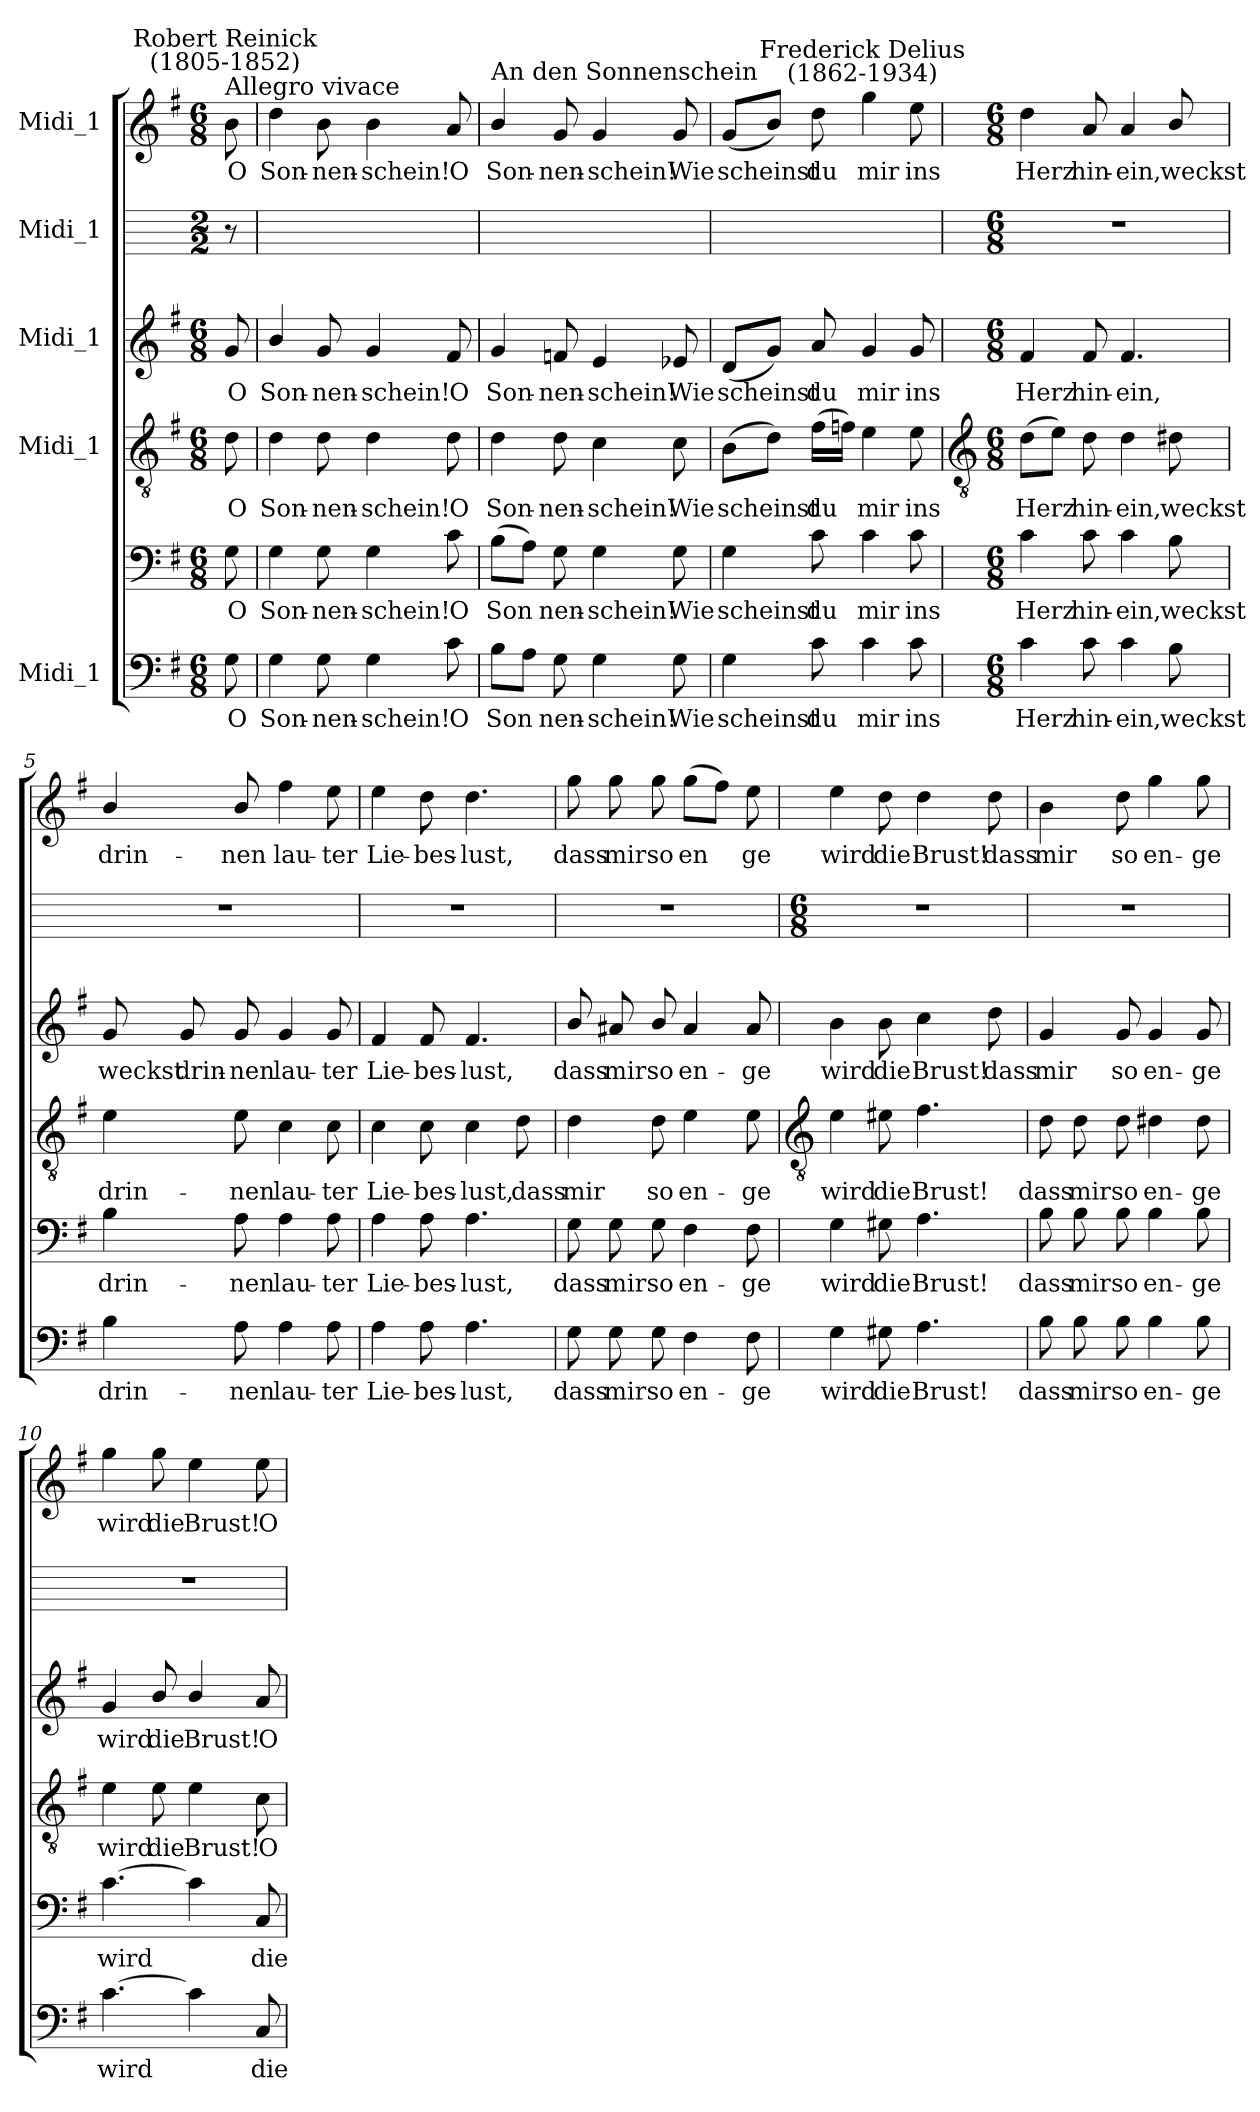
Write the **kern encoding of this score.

**kern	**text	**kern	**text	**kern	**text	**kern	**text	**kern	**kern	**text
*part5	*part5	*part5	*part5	*part4	*part4	*part3	*part3	*part2	*part1	*part1
*staff6	*staff6	*staff5	*staff5	*staff4	*staff4	*staff3	*staff3	*staff2	*staff1	*staff1
*I"Midi_1	*	*	*	*I"Midi_1	*	*I"Midi_1	*	*I"Midi_1	*I"Midi_1	*
*	*	*clefF4	*	*clefGv2	*	*clefG2	*	*	*clefG2	*
*k[f#]	*	*k[f#]	*	*k[f#]	*	*k[f#]	*	*	*k[f#]	*
*G:	*	*G:	*	*G:	*	*G:	*	*	*G:	*
*M6/8	*	*M6/8	*	*M6/8	*	*M6/8	*	*M2/2	*M6/8	*
=	=	=	=	=	=	=	=	=	=	=
!	!	!	!	!	!	!	!	!	!LO:TX:a:t=Allegro vivace	!
!	!	!	!	!	!	!	!	!	!LO:TX:a:cj:t=Robert Reinick\n(1805-1852)	!
!	!LO:LY:b	!	!LO:LY:b	!	!LO:LY:b	!	!LO:LY:b	!	!	!LO:LY:b
8G	O	8G	O	8d	O	8g	O	8r	8b	O
=1	=1	=1	=1	=1	=1	=1	=1	=1	=1	=1
!	!LO:LY:b	!	!LO:LY:b	!	!LO:LY:b	!	!LO:LY:b	!	!	!LO:LY:b
4G	Son-	4G	Son-	4d	Son-	4b/	Son-	2.r	4dd	Son-
!	!LO:LY:b	!	!LO:LY:b	!	!LO:LY:b	!	!LO:LY:b	!	!	!LO:LY:b
8G	-nen-	8G	-nen-	8d	-nen-	8g	-nen-	.	8b	-nen-
!	!LO:LY:b	!	!LO:LY:b	!	!LO:LY:b	!	!LO:LY:b	!	!	!LO:LY:b
4G	-schein!	4G	-schein!	4d	-schein!	4g	-schein!	.	4b	-schein!
!	!LO:LY:b	!	!LO:LY:b	!	!LO:LY:b	!	!LO:LY:b	!	!	!LO:LY:b
8c	O	8c	O	8d	O	8f#	O	.	8a	O
=2	=2	=2	=2	=2	=2	=2	=2	=2	=2	=2
!	!	!	!	!	!	!	!	!	!LO:TX:a:t=An den Sonnenschein	!
!	!LO:LY:b	!	!LO:LY:b	!	!LO:LY:b	!	!LO:LY:b	!	!	!LO:LY:b
8BL	Son	(>8BL	Son	4d	Son-	4g	Son-	2.r	4b/	Son-
8AJ	.	8AJ)	.	.	.	.	.	.	.	.
!	!LO:LY:b	!	!LO:LY:b	!	!LO:LY:b	!	!LO:LY:b	!	!	!LO:LY:b
8G	nen-	8G	nen-	8d	-nen-	8fn	-nen-	.	8g	-nen-
!	!LO:LY:b	!	!LO:LY:b	!	!LO:LY:b	!	!LO:LY:b	!	!	!LO:LY:b
4G	-schein!	4G	-schein!	4c	-schein!	4e	-schein!	.	4g	-schein!
!	!LO:LY:b	!	!LO:LY:b	!	!LO:LY:b	!	!LO:LY:b	!	!	!LO:LY:b
8G	Wie	8G	Wie	8c	Wie	8e-X	Wie	.	8g	Wie
=3	=3	=3	=3	=3	=3	=3	=3	=3	=3	=3
!	!LO:LY:b	!	!LO:LY:b	!	!LO:LY:b	!	!LO:LY:b	!	!	!LO:LY:b
4G	scheinst	4G	scheinst	(>8BL	scheinst	(<8dL	scheinst	2.r	(<8gL	scheinst
.	.	.	.	8dJ)	.	8gJ)	.	.	8bJ)	.
!	!LO:LY:b	!	!LO:LY:b	!	!LO:LY:b	!	!LO:LY:b	!	!	!LO:LY:b
8c	du	8c	du	(>16f#LL	du	8a	du	.	8dd	du
.	.	.	.	16fnJJ)	.	.	.	.	.	.
!	!	!	!	!	!	!	!	!	!LO:TX:a:cj:t=Frederick Delius\n(1862-1934)	!
!	!LO:LY:b	!	!LO:LY:b	!	!LO:LY:b	!	!LO:LY:b	!	!	!LO:LY:b
4c	mir	4c	mir	4e	mir	4g	mir	.	4gg	mir
!	!LO:LY:b	!	!LO:LY:b	!	!LO:LY:b	!	!LO:LY:b	!	!	!LO:LY:b
8c	ins	8c	ins	8e	ins	8g	ins	.	8ee	ins
!!LO:LB:g=z
=4	=4	=4	=4	=4	=4	=4	=4	=4	=4	=4
*	*	*	*	*clefGv2	*	*	*	*	*	*
*M6/8	*	*M6/8	*	*M6/8	*	*M6/8	*	*M6/8	*M6/8	*
!	!LO:LY:b	!	!LO:LY:b	!	!LO:LY:b	!	!LO:LY:b	!	!	!LO:LY:b
4c	Herz	4c	Herz	(>8dL	Herz	4f#	Herz	2.r	4dd	Herz
.	.	.	.	8eJ)	.	.	.	.	.	.
!	!LO:LY:b	!	!LO:LY:b	!	!LO:LY:b	!	!LO:LY:b	!	!	!LO:LY:b
8c	hin-	8c	hin-	8d	hin-	8f#	hin-	.	8a	hin-
!	!LO:LY:b	!	!LO:LY:b	!	!LO:LY:b	!	!LO:LY:b	!	!	!LO:LY:b
4c	-ein,	4c	-ein,	4d	-ein,	4.f#	-ein,	.	4a	-ein,
!	!LO:LY:b	!	!LO:LY:b	!	!LO:LY:b	!	!	!	!	!LO:LY:b
8B	weckst	8B	weckst	8d#X	weckst	.	.	.	8b/	weckst
=5	=5	=5	=5	=5	=5	=5	=5	=5	=5	=5
!	!LO:LY:b	!	!LO:LY:b	!	!LO:LY:b	!	!LO:LY:b	!	!	!LO:LY:b
4B	drin-	4B	drin-	4e	drin-	8g	weckst	2.r	4b/	drin-
!	!	!	!	!	!	!	!LO:LY:b	!	!	!
.	.	.	.	.	.	8g	drin-	.	.	.
!	!LO:LY:b	!	!LO:LY:b	!	!LO:LY:b	!	!LO:LY:b	!	!	!LO:LY:b
8A	-nen	8A	-nen	8e	-nen	8g	-nen	.	8b/	-nen
!	!LO:LY:b	!	!LO:LY:b	!	!LO:LY:b	!	!LO:LY:b	!	!	!LO:LY:b
4A	lau-	4A	lau-	4c	lau-	4g	lau-	.	4ff#	lau-
!	!LO:LY:b	!	!LO:LY:b	!	!LO:LY:b	!	!LO:LY:b	!	!	!LO:LY:b
8A	-ter	8A	-ter	8c	-ter	8g	-ter	.	8ee	-ter
=6	=6	=6	=6	=6	=6	=6	=6	=6	=6	=6
!	!LO:LY:b	!	!LO:LY:b	!	!LO:LY:b	!	!LO:LY:b	!	!	!LO:LY:b
4A	Lie-	4A	Lie-	4c	Lie-	4f#	Lie-	2.r	4ee	Lie-
!	!LO:LY:b	!	!LO:LY:b	!	!LO:LY:b	!	!LO:LY:b	!	!	!LO:LY:b
8A	-bes-	8A	-bes-	8c	-bes-	8f#	-bes-	.	8dd	-bes-
!	!LO:LY:b	!	!LO:LY:b	!	!LO:LY:b	!	!LO:LY:b	!	!	!LO:LY:b
4.A	-lust,	4.A	-lust,	4c	-lust,	4.f#	-lust,	.	4.dd	-lust,
!	!	!	!	!	!LO:LY:b	!	!	!	!	!
.	.	.	.	8d	dass	.	.	.	.	.
=7	=7	=7	=7	=7	=7	=7	=7	=7	=7	=7
!	!LO:LY:b	!	!LO:LY:b	!	!LO:LY:b	!	!LO:LY:b	!	!	!LO:LY:b
8G	dass	8G	dass	4d	mir	8b/	dass	2.r	8gg	dass
!	!LO:LY:b	!	!LO:LY:b	!	!	!	!LO:LY:b	!	!	!LO:LY:b
8G	mir	8G	mir	.	.	8a#X/	mir	.	8gg	mir
!	!LO:LY:b	!	!LO:LY:b	!	!LO:LY:b	!	!LO:LY:b	!	!	!LO:LY:b
8G	so	8G	so	8d	so	8b/	so	.	8gg	so
!	!LO:LY:b	!	!LO:LY:b	!	!LO:LY:b	!	!LO:LY:b	!	!	!LO:LY:b
4F#	en-	4F#	en-	4e	en-	4a#	en-	.	(>8ggL	en
.	.	.	.	.	.	.	.	.	8ff#J)	.
!	!LO:LY:b	!	!LO:LY:b	!	!LO:LY:b	!	!LO:LY:b	!	!	!LO:LY:b
8F#	-ge	8F#	-ge	8e	-ge	8a#	-ge	.	8ee	ge
!!LO:LB:g=z
=8	=8	=8	=8	=8	=8	=8	=8	=8	=8	=8
*	*	*	*	*clefGv2	*	*	*	*	*	*
*	*	*	*	*	*	*	*	*M6/8	*	*
!	!LO:LY:b	!	!LO:LY:b	!	!LO:LY:b	!	!LO:LY:b	!	!	!LO:LY:b
4G	wird	4G	wird	4e	wird	4b	wird	2.r	4ee	wird
!	!LO:LY:b	!	!LO:LY:b	!	!LO:LY:b	!	!LO:LY:b	!	!	!LO:LY:b
8G#X	die	8G#X	die	8e#X	die	8b	die	.	8dd	die
!	!LO:LY:b	!	!LO:LY:b	!	!LO:LY:b	!	!LO:LY:b	!	!	!LO:LY:b
4.A	Brust!	4.A	Brust!	4.f#	Brust!	4cc	Brust!	.	4dd	Brust!
!	!	!	!	!	!	!	!LO:LY:b	!	!	!LO:LY:b
.	.	.	.	.	.	8dd	dass	.	8dd	dass
=9	=9	=9	=9	=9	=9	=9	=9	=9	=9	=9
!	!LO:LY:b	!	!LO:LY:b	!	!LO:LY:b	!	!LO:LY:b	!	!	!LO:LY:b
8B	dass	8B	dass	8d	dass	4g	mir	2.r	4b	mir
!	!LO:LY:b	!	!LO:LY:b	!	!LO:LY:b	!	!	!	!	!
8B	mir	8B	mir	8d	mir	.	.	.	.	.
!	!LO:LY:b	!	!LO:LY:b	!	!LO:LY:b	!	!LO:LY:b	!	!	!LO:LY:b
8B	so	8B	so	8d	so	8g	so	.	8dd	so
!	!LO:LY:b	!	!LO:LY:b	!	!LO:LY:b	!	!LO:LY:b	!	!	!LO:LY:b
4B	en-	4B	en-	4d#X	en-	4g	en-	.	4gg	en-
!	!LO:LY:b	!	!LO:LY:b	!	!LO:LY:b	!	!LO:LY:b	!	!	!LO:LY:b
8B	-ge	8B	-ge	8d#	-ge	8g	-ge	.	8gg	-ge
=10	=10	=10	=10	=10	=10	=10	=10	=10	=10	=10
!	!LO:LY:b	!	!LO:LY:b	!	!LO:LY:b	!	!LO:LY:b	!	!	!LO:LY:b
[4.c	wird	[4.c	wird	4e	wird	4g	wird	2.r	4gg	wird
!	!	!	!	!	!LO:LY:b	!	!LO:LY:b	!	!	!LO:LY:b
.	.	.	.	8e	die	8b/	die	.	8gg	die
!	!	!	!	!	!LO:LY:b	!	!LO:LY:b	!	!	!LO:LY:b
4c]	.	4c]	.	4e	Brust!	4b/	Brust!	.	4ee	Brust!
!	!LO:LY:b	!	!LO:LY:b	!	!LO:LY:b	!	!LO:LY:b	!	!	!LO:LY:b
8C	die	8C	die	8c	O	8a	O	.	8ee	O
=	=	=	=	=	=	=	=	=	=	=
*-	*-	*-	*-	*-	*-	*-	*-	*-	*-	*-
